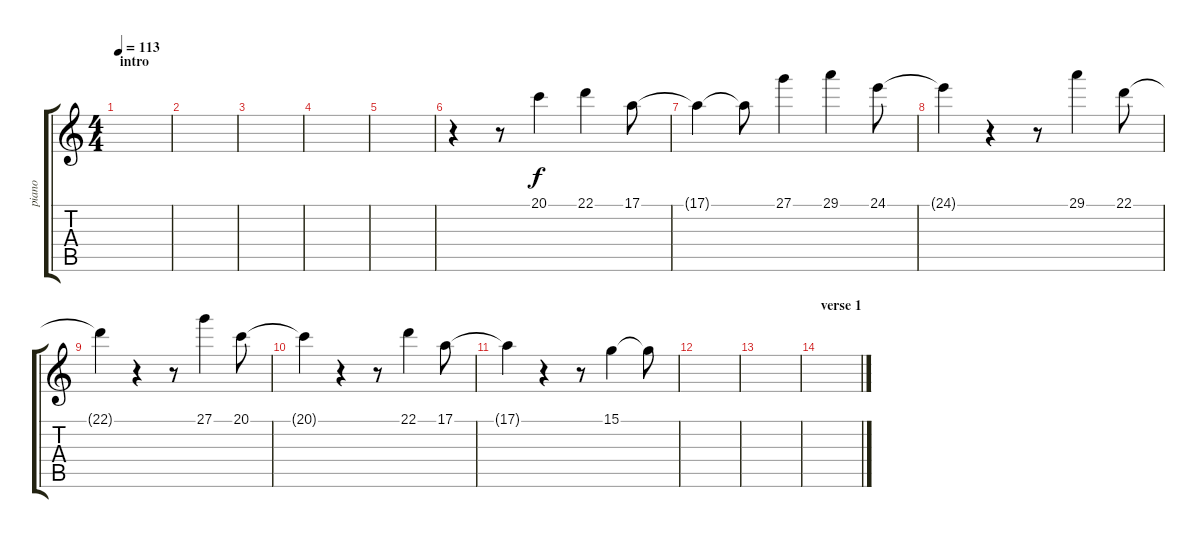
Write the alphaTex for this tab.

\track ("piano" "piano") {instrument brightacousticpiano}
\staff {score tabs}
\tuning (E4 B3 G3 D3 A2 E2) {hide}
\ts (4 4)
\section ("" "intro")
\tempo 113
\clef g2
\ks c
|
|
|
|
|
r.4 r.8 20.1.4 22.1.4 17.1.8 |
17.1{t}.4 17.1{t}.8 27.1.4 29.1.4 24.1.8 |
24.1{t}.4 r.4 r.8 29.1.4 22.1.8 |
22.1{t}.4 r.4 r.8 27.1.4 20.1.8 |
20.1{t}.4 r.4 r.8 22.1.4 17.1.8 |
17.1{t}.4 r.4 r.8 15.1.4 15.1{t}.8 |
|
|
\section ("" "verse 1")
